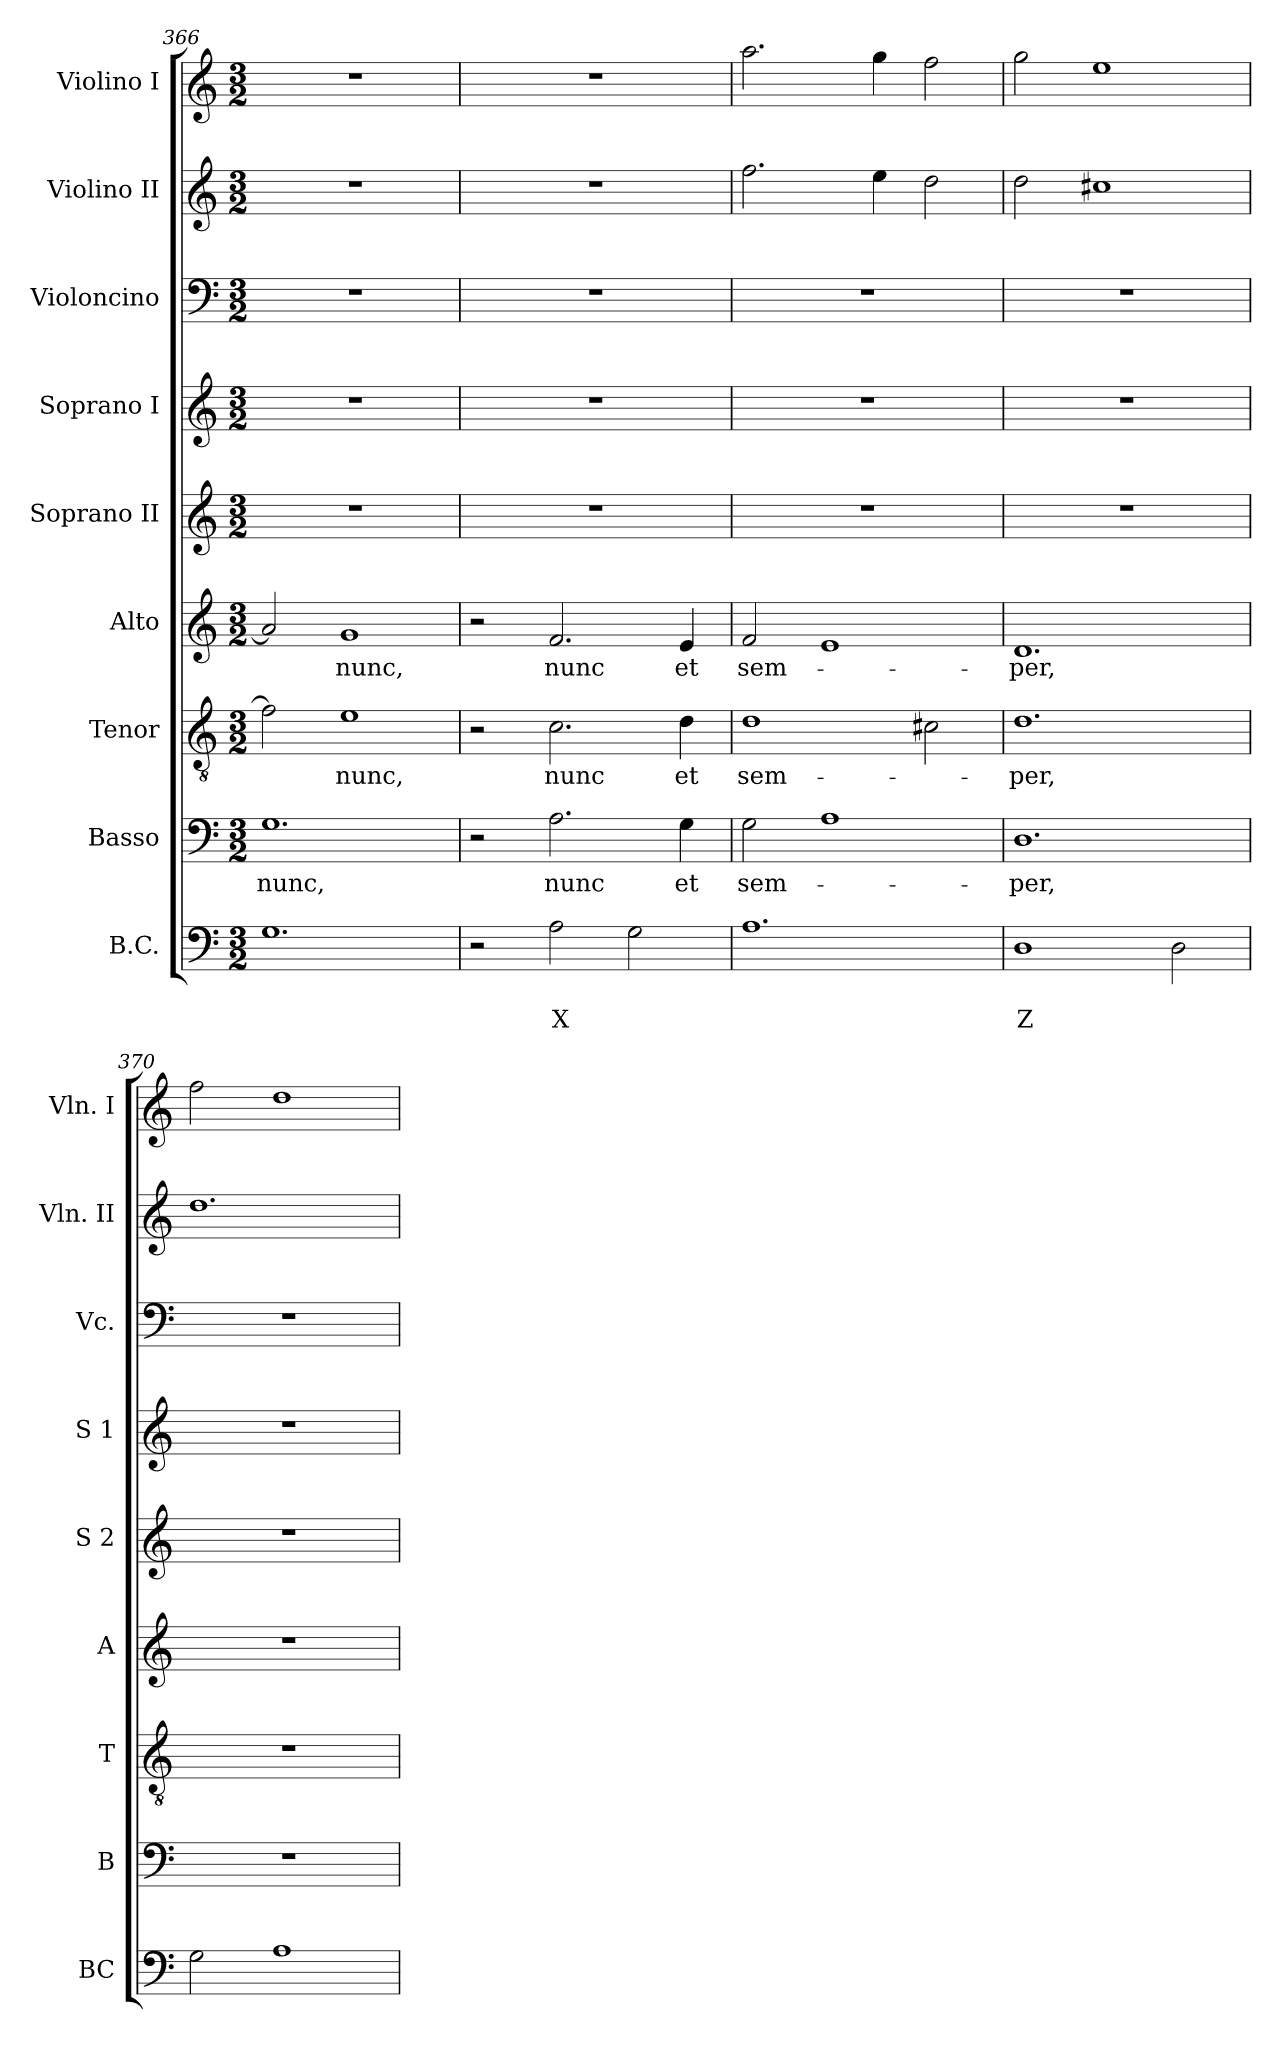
**kern	**text	**text	**kern	**text	**kern	**text	**kern	**text	**kern	**kern	**kern	**kern	**kern
*part9	*part9	*part9	*part8	*part8	*part7	*part7	*part6	*part6	*part5	*part4	*part3	*part2	*part1
*staff9	*staff9	*staff9	*staff8	*staff8	*staff7	*staff7	*staff6	*staff6	*staff5	*staff4	*staff3	*staff2	*staff1
*I"B.C.	*	*	*I"Basso	*	*I"Tenor	*	*I"Alto	*	*I"Soprano II	*I"Soprano I	*I"Violoncino	*I"Violino II	*I"Violino I
*I'BC	*	*	*I'B	*	*I'T	*	*I'A	*	*I'S 2	*I'S 1	*I'Vc.	*I'Vln. II	*I'Vln. I
*clefF4	*	*	*clefF4	*	*clefGv2	*	*clefG2	*	*clefG2	*clefG2	*clefF4	*clefG2	*clefG2
*k[]	*	*	*k[]	*	*k[]	*	*k[]	*	*k[]	*k[]	*k[]	*k[]	*k[]
*C:	*	*	*C:	*	*C:	*	*C:	*	*C:	*C:	*C:	*C:	*C:
*M3/2	*	*	*M3/2	*	*M3/2	*	*M3/2	*	*M3/2	*M3/2	*M3/2	*M3/2	*M3/2
=366	=366	=366	=366	=366	=366	=366	=366	=366	=366	=366	=366	=366	=366
!	!	!	!	!LO:LY:b	!	!	!	!	!	!	!	!	!
1.G	.	.	1.G	nunc,	2f\]	.	2a/]	.	1.r	1.r	1.r	1.r	1.r
!	!	!	!	!	!	!LO:LY:b	!	!LO:LY:b	!	!	!	!	!
.	.	.	.	.	1e	nunc,	1g	nunc,	.	.	.	.	.
=367	=367	=367	=367	=367	=367	=367	=367	=367	=367	=367	=367	=367	=367
2r	.	.	2r	.	2r	.	2r	.	1.r	1.r	1.r	1.r	1.r
!	!	!LO:LY:b	!	!LO:LY:b	!	!LO:LY:b	!	!LO:LY:b	!	!	!	!	!
2A\	.	X	2.A\	nunc	2.c\	nunc	2.f/	nunc	.	.	.	.	.
2G\	.	.	.	.	.	.	.	.	.	.	.	.	.
!	!	!	!	!LO:LY:b	!	!LO:LY:b	!	!LO:LY:b	!	!	!	!	!
.	.	.	4G\	et	4d\	et	4e/	et	.	.	.	.	.
=368	=368	=368	=368	=368	=368	=368	=368	=368	=368	=368	=368	=368	=368
!	!	!	!	!LO:LY:b	!	!LO:LY:b	!	!LO:LY:b	!	!	!	!	!
1.A	.	.	2G\	sem-	1d	sem-	2f/	sem-	1.r	1.r	1.r	2.ff\	2.aa\
.	.	.	1A	.	.	.	1e	.	.	.	.	.	.
.	.	.	.	.	.	.	.	.	.	.	.	4ee\	4gg\
.	.	.	.	.	2c#X\	.	.	.	.	.	.	2dd\	2ff\
=369	=369	=369	=369	=369	=369	=369	=369	=369	=369	=369	=369	=369	=369
!	!	!LO:LY:b	!	!LO:LY:b	!	!LO:LY:b	!	!LO:LY:b	!	!	!	!	!
1D	.	Z	1.D	-per,	1.d	-per,	1.d	-per,	1.r	1.r	1.r	2dd\	2gg\
.	.	.	.	.	.	.	.	.	.	.	.	1cc#X	1ee
2D\	.	.	.	.	.	.	.	.	.	.	.	.	.
!!LO:PB:g=z
=370	=370	=370	=370	=370	=370	=370	=370	=370	=370	=370	=370	=370	=370
2G\	.	.	1.r	.	1.r	.	1.r	.	1.r	1.r	1.r	1.dd	2ff\
1A	.	.	.	.	.	.	.	.	.	.	.	.	1dd
=	=	=	=	=	=	=	=	=	=	=	=	=	=
*-	*-	*-	*-	*-	*-	*-	*-	*-	*-	*-	*-	*-	*-
